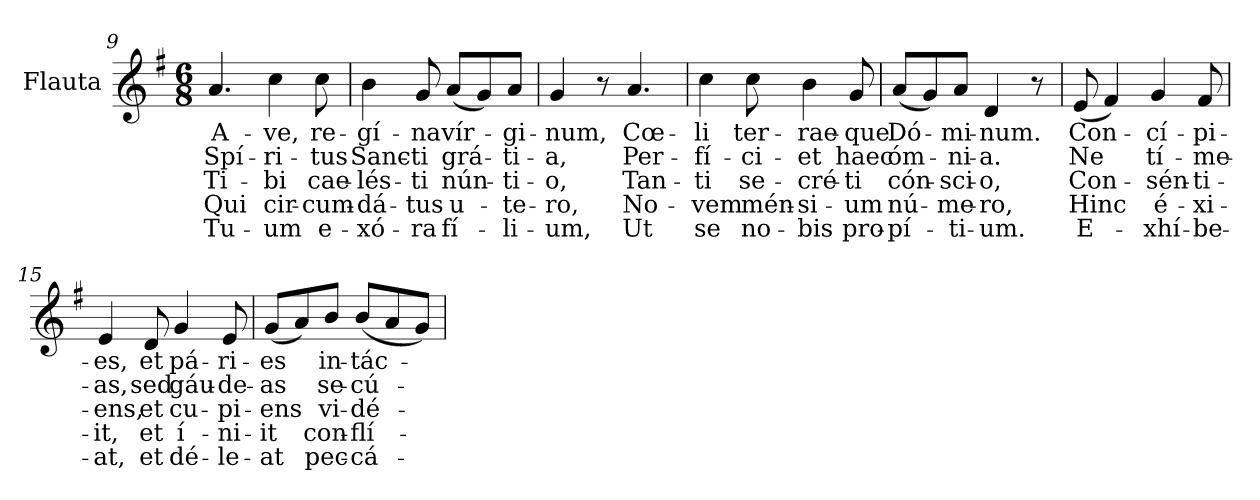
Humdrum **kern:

**kern	**text	**text	**text	**text	**text
*part1	*part1	*part1	*part1	*part1	*part1
*staff1	*staff1	*staff1	*staff1	*staff1	*staff1
*I"Flauta	*	*	*	*	*
*I'Fl.	*	*	*	*	*
!!LO:LB:g=z
*clefG2	*	*	*	*	*
*k[f#]	*	*	*	*	*
*G:	*	*	*	*	*
*M6/8	*	*	*	*	*
=9	=9	=9	=9	=9	=9
!	!LO:LY:b:color=#000000	!LO:LY:b:color=#000000	!LO:LY:b:color=#000000	!LO:LY:b:color=#000000	!LO:LY:b:color=#000000
4.ai/	A-	Spí-	Ti-	Qui	Tu-
!	!LO:LY:b:color=#000000	!LO:LY:b:color=#000000	!LO:LY:b:color=#000000	!LO:LY:b:color=#000000	!LO:LY:b:color=#000000
4cci\	-ve,	-ri-	-bi	cir-	-um
!	!LO:LY:b:color=#000000	!LO:LY:b:color=#000000	!LO:LY:b:color=#000000	!LO:LY:b:color=#000000	!LO:LY:b:color=#000000
8cci\	re-	-tus	cae-	-cum-	e-
=10	=10	=10	=10	=10	=10
!	!LO:LY:b:color=#000000	!LO:LY:b:color=#000000	!LO:LY:b:color=#000000	!LO:LY:b:color=#000000	!LO:LY:b:color=#000000
4bi\	-gí-	Sanc-	-lés-	-dá-	-xó-
!	!LO:LY:b:color=#000000	!LO:LY:b:color=#000000	!LO:LY:b:color=#000000	!LO:LY:b:color=#000000	!LO:LY:b:color=#000000
8gi/	-na	-ti	-ti	-tus	-ra
!	!LO:LY:b:color=#000000	!LO:LY:b:color=#000000	!LO:LY:b:color=#000000	!LO:LY:b:color=#000000	!LO:LY:b:color=#000000
(8ai/L	vír-	grá-	nún-	u-	fí-
8gi/)	.	.	.	.	.
!	!LO:LY:b:color=#000000	!LO:LY:b:color=#000000	!LO:LY:b:color=#000000	!LO:LY:b:color=#000000	!LO:LY:b:color=#000000
8ai/J	-gi-	-ti-	-ti-	-te-	-li-
=11	=11	=11	=11	=11	=11
!	!LO:LY:b:color=#000000	!LO:LY:b:color=#000000	!LO:LY:b:color=#000000	!LO:LY:b:color=#000000	!LO:LY:b:color=#000000
4gi/	-num,	-a,	-o,	-ro,	-um,
8r	.	.	.	.	.
!	!LO:LY:b:color=#000000	!LO:LY:b:color=#000000	!LO:LY:b:color=#000000	!LO:LY:b:color=#000000	!LO:LY:b:color=#000000
4.ai/	Cœ-	Per-	Tan-	No-	Ut
=12	=12	=12	=12	=12	=12
!	!LO:LY:b:color=#000000	!LO:LY:b:color=#000000	!LO:LY:b:color=#000000	!LO:LY:b:color=#000000	!LO:LY:b:color=#000000
4cci\	-li	-fí-	-ti	-vem	se
!	!LO:LY:b:color=#000000	!LO:LY:b:color=#000000	!LO:LY:b:color=#000000	!LO:LY:b:color=#000000	!LO:LY:b:color=#000000
8cci\	ter-	-ci-	se-	mén-	no-
!	!LO:LY:b:color=#000000	!LO:LY:b:color=#000000	!LO:LY:b:color=#000000	!LO:LY:b:color=#000000	!LO:LY:b:color=#000000
4bi\	-rae-	-et	-cré-	-si-	-bis
!	!LO:LY:b:color=#000000	!LO:LY:b:color=#000000	!LO:LY:b:color=#000000	!LO:LY:b:color=#000000	!LO:LY:b:color=#000000
8gi/	-que	haec	-ti	-um	pro-
=13	=13	=13	=13	=13	=13
!	!LO:LY:b:color=#000000	!LO:LY:b:color=#000000	!LO:LY:b:color=#000000	!LO:LY:b:color=#000000	!LO:LY:b:color=#000000
(8ai/L	Dó-	óm-	cón-	nú-	-pí-
8gi/)	.	.	.	.	.
!	!LO:LY:b:color=#000000	!LO:LY:b:color=#000000	!LO:LY:b:color=#000000	!LO:LY:b:color=#000000	!LO:LY:b:color=#000000
8ai/J	-mi-	-ni-	-sci-	-me-	-ti-
!	!LO:LY:b:color=#000000	!LO:LY:b:color=#000000	!LO:LY:b:color=#000000	!LO:LY:b:color=#000000	!LO:LY:b:color=#000000
4di/	-num.	-a.	-o,	-ro,	-um.
8r	.	.	.	.	.
!!LO:LB:g=z
=14	=14	=14	=14	=14	=14
!	!LO:LY:b:color=#000000	!LO:LY:b:color=#000000	!LO:LY:b:color=#000000	!LO:LY:b:color=#000000	!LO:LY:b:color=#000000
(8ei/	Con-	Ne	Con-	Hinc	E-
4f#i/)	.	.	.	.	.
!	!LO:LY:b:color=#000000	!LO:LY:b:color=#000000	!LO:LY:b:color=#000000	!LO:LY:b:color=#000000	!LO:LY:b:color=#000000
4gi/	-cí-	tí-	-sén-	é-	-xhí-
!	!LO:LY:b:color=#000000	!LO:LY:b:color=#000000	!LO:LY:b:color=#000000	!LO:LY:b:color=#000000	!LO:LY:b:color=#000000
8f#i/	-pi-	-me-	-ti-	-xi-	-be-
=15	=15	=15	=15	=15	=15
!	!LO:LY:b:color=#000000	!LO:LY:b:color=#000000	!LO:LY:b:color=#000000	!LO:LY:b:color=#000000	!LO:LY:b:color=#000000
4ei/	-es,	-as,	-ens,	-it,	-at,
!	!LO:LY:b:color=#000000	!LO:LY:b:color=#000000	!LO:LY:b:color=#000000	!LO:LY:b:color=#000000	!LO:LY:b:color=#000000
8di/	et	sed	et	et	et
!	!LO:LY:b:color=#000000	!LO:LY:b:color=#000000	!LO:LY:b:color=#000000	!LO:LY:b:color=#000000	!LO:LY:b:color=#000000
4gi/	pá-	gáu-	cu-	í-	dé-
!	!LO:LY:b:color=#000000	!LO:LY:b:color=#000000	!LO:LY:b:color=#000000	!LO:LY:b:color=#000000	!LO:LY:b:color=#000000
8ei/	-ri-	-de-	-pi-	-ni-	-le-
=16	=16	=16	=16	=16	=16
!	!LO:LY:b:color=#000000	!LO:LY:b:color=#000000	!LO:LY:b:color=#000000	!LO:LY:b:color=#000000	!LO:LY:b:color=#000000
(8gi/L	-es	-as	-ens	-it	-at
8ai/)	.	.	.	.	.
!	!LO:LY:b:color=#000000	!LO:LY:b:color=#000000	!LO:LY:b:color=#000000	!LO:LY:b:color=#000000	!LO:LY:b:color=#000000
8bi/J	in-	se-	vi-	con-	pec-
!	!LO:LY:b:color=#000000	!LO:LY:b:color=#000000	!LO:LY:b:color=#000000	!LO:LY:b:color=#000000	!LO:LY:b:color=#000000
(8bi/L	-tác-	-cú-	-dé-	-flí-	-cá-
8ai/	.	.	.	.	.
8gi/J)	.	.	.	.	.
=	=	=	=	=	=
*-	*-	*-	*-	*-	*-
